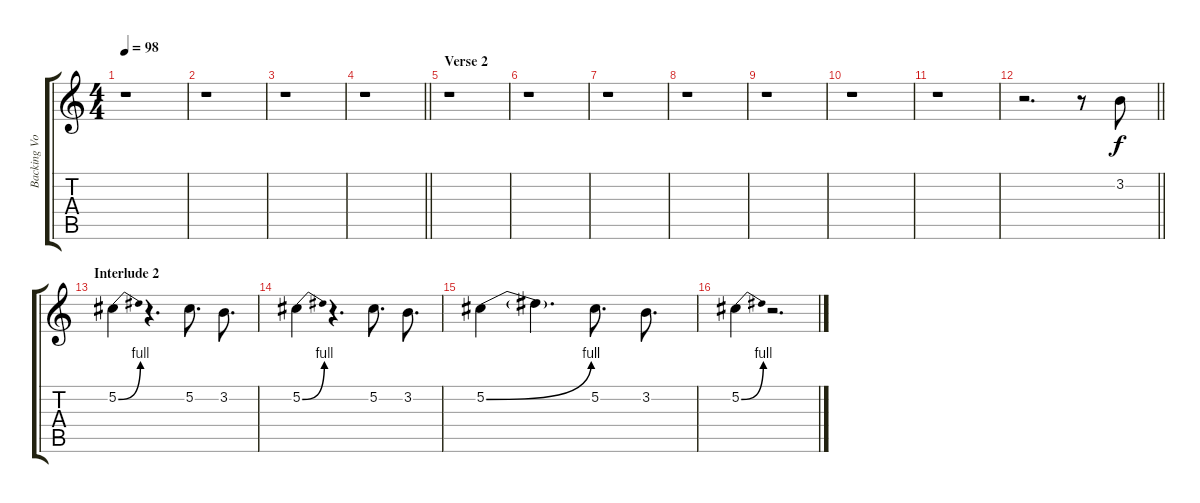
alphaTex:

\track ("Backing Vocals" "Backing Vo") {instrument overdrivenguitar}
\staff {score tabs}
\tuning (Db4 Ab3 E3 B2 Gb2 Db2) {hide}
\ts (4 4)
\tempo 98
\clef g2
\ks c
r.1{dy f} |
r.1 |
r.1 |
\barLineRight lightlight
r.1 |
\section ("" "Verse 2")
r.1 |
r.1 |
r.1 |
r.1 |
r.1 |
r.1 |
r.1 |
\barLineRight lightlight
r.2{d volume 6} r.8 3.2.8 |
\section ("" "Interlude 2")
5.2{be (bend 0 0 60 4)}.4 r.4{d} 5.2.8{d} 3.2.8{d} |
5.2{be (bend 0 0 60 4)}.4 r.4{d} 5.2.8{d} 3.2.8{d} |
5.2{be (bend 0 0 60 4)}.4 5.2{t}.4{d} 5.2.8{d} 3.2.8{d} |
5.2{be (bend 0 0 60 4)}.4 r.2{d}
